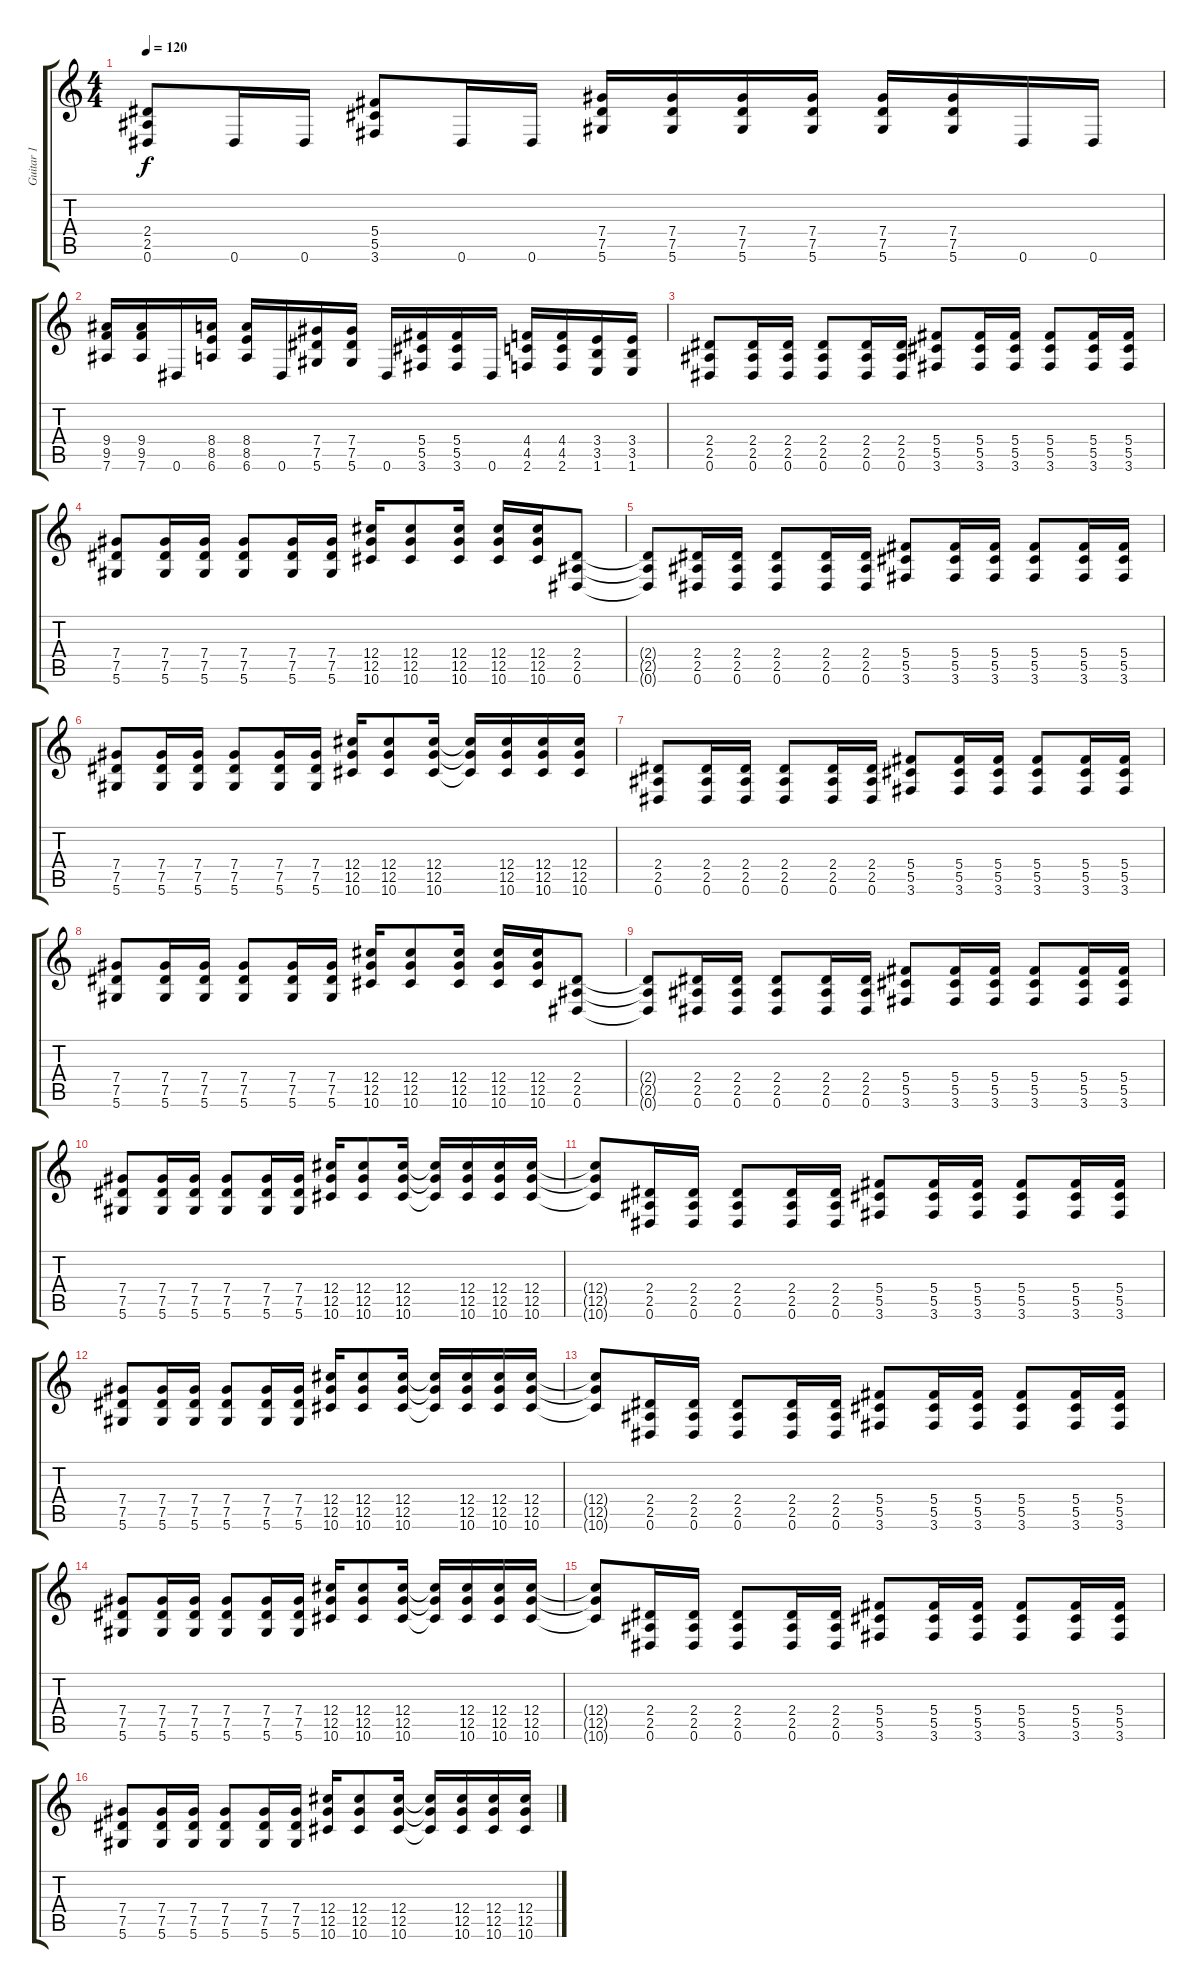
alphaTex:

\track ("Guitar 1" "Guitar 1") {instrument overdrivenguitar}
\staff {score tabs}
\tuning (Eb4 Bb3 Gb3 Db3 Ab2 Eb2) {hide}
\ts (4 4)
\tempo 120
\clef g2
\ks c
(2.4{t} 2.5{t} 0.6{t}).8{dy f} 0.6.16 0.6.16 (5.4 5.5 3.6).8 0.6.16 0.6.16 (7.4 7.5 5.6).16 (7.4 7.5 5.6).16 (7.4 7.5 5.6).16 (7.4 7.5 5.6).16 (7.4 7.5 5.6).16 (7.4 7.5 5.6).16 0.6.16 0.6.16 |
(9.4 9.5 7.6).16 (9.4 9.5 7.6).16 0.6.16 (8.4 8.5 6.6).16 (8.4 8.5 6.6).16 0.6.16 (7.4 7.5 5.6).16 (7.4 7.5 5.6).16 0.6.16 (5.4 5.5 3.6).16 (5.4 5.5 3.6).16 0.6.16 (4.4 4.5 2.6).16 (4.4 4.5 2.6).16 (3.4 3.5 1.6).16 (3.4 3.5 1.6).16 |
(2.4 2.5 0.6).8 (2.4 2.5 0.6).16 (2.4 2.5 0.6).16 (2.4 2.5 0.6).8 (2.4 2.5 0.6).16 (2.4 2.5 0.6).16 (5.4 5.5 3.6).8 (5.4 5.5 3.6).16 (5.4 5.5 3.6).16 (5.4 5.5 3.6).8 (5.4 5.5 3.6).16 (5.4 5.5 3.6).16 |
(7.4 7.5 5.6).8 (7.4 7.5 5.6).16 (7.4 7.5 5.6).16 (7.4 7.5 5.6).8 (7.4 7.5 5.6).16 (7.4 7.5 5.6).16 (12.4 12.5 10.6).16 (12.4 12.5 10.6).8 (12.4 12.5 10.6).16 (12.4 12.5 10.6).16 (12.4 12.5 10.6).16 (2.4 2.5 0.6).8 |
(2.4{t} 2.5{t} 0.6{t}).8 (2.4 2.5 0.6).16 (2.4 2.5 0.6).16 (2.4 2.5 0.6).8 (2.4 2.5 0.6).16 (2.4 2.5 0.6).16 (5.4 5.5 3.6).8 (5.4 5.5 3.6).16 (5.4 5.5 3.6).16 (5.4 5.5 3.6).8 (5.4 5.5 3.6).16 (5.4 5.5 3.6).16 |
(7.4 7.5 5.6).8 (7.4 7.5 5.6).16 (7.4 7.5 5.6).16 (7.4 7.5 5.6).8 (7.4 7.5 5.6).16 (7.4 7.5 5.6).16 (12.4 12.5 10.6).16 (12.4 12.5 10.6).8 (12.4 12.5 10.6).16 (12.4{t} 12.5{t} 10.6{t}).16 (12.4 12.5 10.6).16 (12.4 12.5 10.6).16 (12.4 12.5 10.6).16 |
(2.4 2.5 0.6).8 (2.4 2.5 0.6).16 (2.4 2.5 0.6).16 (2.4 2.5 0.6).8 (2.4 2.5 0.6).16 (2.4 2.5 0.6).16 (5.4 5.5 3.6).8 (5.4 5.5 3.6).16 (5.4 5.5 3.6).16 (5.4 5.5 3.6).8 (5.4 5.5 3.6).16 (5.4 5.5 3.6).16 |
(7.4 7.5 5.6).8 (7.4 7.5 5.6).16 (7.4 7.5 5.6).16 (7.4 7.5 5.6).8 (7.4 7.5 5.6).16 (7.4 7.5 5.6).16 (12.4 12.5 10.6).16 (12.4 12.5 10.6).8 (12.4 12.5 10.6).16 (12.4 12.5 10.6).16 (12.4 12.5 10.6).16 (2.4 2.5 0.6).8 |
(2.4{t} 2.5{t} 0.6{t}).8 (2.4 2.5 0.6).16 (2.4 2.5 0.6).16 (2.4 2.5 0.6).8 (2.4 2.5 0.6).16 (2.4 2.5 0.6).16 (5.4 5.5 3.6).8 (5.4 5.5 3.6).16 (5.4 5.5 3.6).16 (5.4 5.5 3.6).8 (5.4 5.5 3.6).16 (5.4 5.5 3.6).16 |
(7.4 7.5 5.6).8 (7.4 7.5 5.6).16 (7.4 7.5 5.6).16 (7.4 7.5 5.6).8 (7.4 7.5 5.6).16 (7.4 7.5 5.6).16 (12.4 12.5 10.6).16 (12.4 12.5 10.6).8 (12.4 12.5 10.6).16 (12.4{t} 12.5{t} 10.6{t}).16 (12.4 12.5 10.6).16 (12.4 12.5 10.6).16 (12.4 12.5 10.6).16 |
(12.4{t} 12.5{t} 10.6{t}).8 (2.4 2.5 0.6).16 (2.4 2.5 0.6).16 (2.4 2.5 0.6).8 (2.4 2.5 0.6).16 (2.4 2.5 0.6).16 (5.4 5.5 3.6).8 (5.4 5.5 3.6).16 (5.4 5.5 3.6).16 (5.4 5.5 3.6).8 (5.4 5.5 3.6).16 (5.4 5.5 3.6).16 |
(7.4 7.5 5.6).8 (7.4 7.5 5.6).16 (7.4 7.5 5.6).16 (7.4 7.5 5.6).8 (7.4 7.5 5.6).16 (7.4 7.5 5.6).16 (12.4 12.5 10.6).16 (12.4 12.5 10.6).8 (12.4 12.5 10.6).16 (12.4{t} 12.5{t} 10.6{t}).16 (12.4 12.5 10.6).16 (12.4 12.5 10.6).16 (12.4 12.5 10.6).16 |
(12.4{t} 12.5{t} 10.6{t}).8 (2.4 2.5 0.6).16 (2.4 2.5 0.6).16 (2.4 2.5 0.6).8 (2.4 2.5 0.6).16 (2.4 2.5 0.6).16 (5.4 5.5 3.6).8 (5.4 5.5 3.6).16 (5.4 5.5 3.6).16 (5.4 5.5 3.6).8 (5.4 5.5 3.6).16 (5.4 5.5 3.6).16 |
(7.4 7.5 5.6).8 (7.4 7.5 5.6).16 (7.4 7.5 5.6).16 (7.4 7.5 5.6).8 (7.4 7.5 5.6).16 (7.4 7.5 5.6).16 (12.4 12.5 10.6).16 (12.4 12.5 10.6).8 (12.4 12.5 10.6).16 (12.4{t} 12.5{t} 10.6{t}).16 (12.4 12.5 10.6).16 (12.4 12.5 10.6).16 (12.4 12.5 10.6).16 |
(12.4{t} 12.5{t} 10.6{t}).8 (2.4 2.5 0.6).16 (2.4 2.5 0.6).16 (2.4 2.5 0.6).8 (2.4 2.5 0.6).16 (2.4 2.5 0.6).16 (5.4 5.5 3.6).8 (5.4 5.5 3.6).16 (5.4 5.5 3.6).16 (5.4 5.5 3.6).8 (5.4 5.5 3.6).16 (5.4 5.5 3.6).16 |
(7.4 7.5 5.6).8 (7.4 7.5 5.6).16 (7.4 7.5 5.6).16 (7.4 7.5 5.6).8 (7.4 7.5 5.6).16 (7.4 7.5 5.6).16 (12.4 12.5 10.6).16 (12.4 12.5 10.6).8 (12.4 12.5 10.6).16 (12.4{t} 12.5{t} 10.6{t}).16 (12.4 12.5 10.6).16 (12.4 12.5 10.6).16 (12.4 12.5 10.6).16
